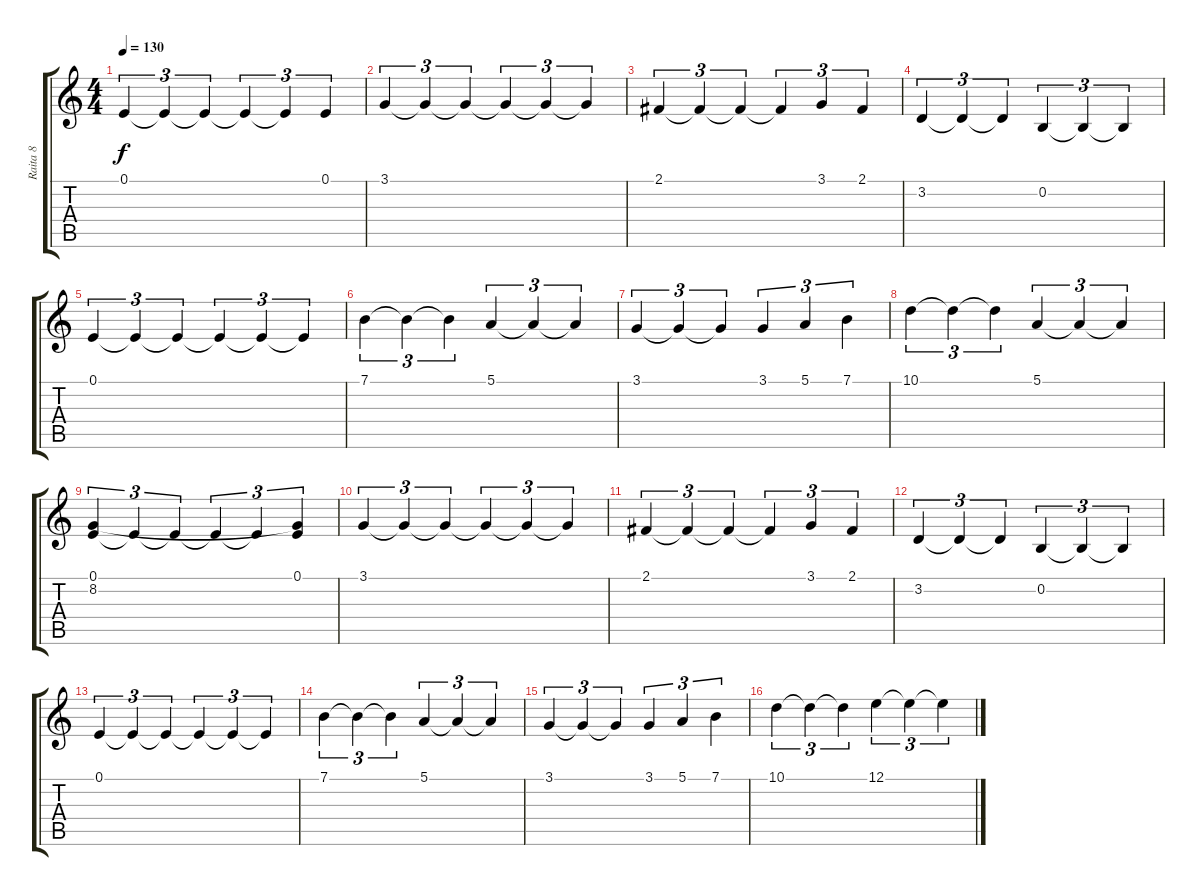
\track ("Raita 8" "Raita 8") {instrument choiraahs}
\staff {score tabs}
\tuning (E4 B3 G3 D3 A2 E2) {hide}
\ts (4 4)
\tempo 130
\clef g2
\ks c
0.1.4{tu (3 2) dy f} 0.1{t}.4{tu (3 2)} 0.1{t}.4{tu (3 2)} 0.1{t}.4{tu (3 2)} 0.1{t}.4{tu (3 2)} 0.1.4{tu (3 2)} |
3.1.4{tu (3 2)} 3.1{t}.4{tu (3 2)} 3.1{t}.4{tu (3 2)} 3.1{t}.4{tu (3 2)} 3.1{t}.4{tu (3 2)} 3.1{t}.4{tu (3 2)} |
2.1.4{tu (3 2)} 2.1{t}.4{tu (3 2)} 2.1{t}.4{tu (3 2)} 2.1{t}.4{tu (3 2)} 3.1.4{tu (3 2)} 2.1.4{tu (3 2)} |
3.2.4{tu (3 2)} 3.2{t}.4{tu (3 2)} 3.2{t}.4{tu (3 2)} 0.2.4{tu (3 2)} 0.2{t}.4{tu (3 2)} 0.2{t}.4{tu (3 2)} |
0.1.4{tu (3 2)} 0.1{t}.4{tu (3 2)} 0.1{t}.4{tu (3 2)} 0.1{t}.4{tu (3 2)} 0.1{t}.4{tu (3 2)} 0.1{t}.4{tu (3 2)} |
7.1.4{tu (3 2)} 7.1{t}.4{tu (3 2)} 7.1{t}.4{tu (3 2)} 5.1.4{tu (3 2)} 5.1{t}.4{tu (3 2)} 5.1{t}.4{tu (3 2)} |
3.1.4{tu (3 2)} 3.1{t}.4{tu (3 2)} 3.1{t}.4{tu (3 2)} 3.1.4{tu (3 2)} 5.1.4{tu (3 2)} 7.1.4{tu (3 2)} |
10.1.4{tu (3 2)} 10.1{t}.4{tu (3 2)} 10.1{t}.4{tu (3 2)} 5.1.4{tu (3 2)} 5.1{t}.4{tu (3 2)} 5.1{t}.4{tu (3 2)} |
(0.1 8.2).4{tu (3 2)} 0.1{t}.4{tu (3 2)} 0.1{t}.4{tu (3 2)} 0.1{t}.4{tu (3 2)} 0.1{t}.4{tu (3 2)} (0.1 8.2{t}).4{tu (3 2)} |
3.1.4{tu (3 2)} 3.1{t}.4{tu (3 2)} 3.1{t}.4{tu (3 2)} 3.1{t}.4{tu (3 2)} 3.1{t}.4{tu (3 2)} 3.1{t}.4{tu (3 2)} |
2.1.4{tu (3 2)} 2.1{t}.4{tu (3 2)} 2.1{t}.4{tu (3 2)} 2.1{t}.4{tu (3 2)} 3.1.4{tu (3 2)} 2.1.4{tu (3 2)} |
3.2.4{tu (3 2)} 3.2{t}.4{tu (3 2)} 3.2{t}.4{tu (3 2)} 0.2.4{tu (3 2)} 0.2{t}.4{tu (3 2)} 0.2{t}.4{tu (3 2)} |
0.1.4{tu (3 2)} 0.1{t}.4{tu (3 2)} 0.1{t}.4{tu (3 2)} 0.1{t}.4{tu (3 2)} 0.1{t}.4{tu (3 2)} 0.1{t}.4{tu (3 2)} |
7.1.4{tu (3 2)} 7.1{t}.4{tu (3 2)} 7.1{t}.4{tu (3 2)} 5.1.4{tu (3 2)} 5.1{t}.4{tu (3 2)} 5.1{t}.4{tu (3 2)} |
3.1.4{tu (3 2)} 3.1{t}.4{tu (3 2)} 3.1{t}.4{tu (3 2)} 3.1.4{tu (3 2)} 5.1.4{tu (3 2)} 7.1.4{tu (3 2)} |
10.1.4{tu (3 2)} 10.1{t}.4{tu (3 2)} 10.1{t}.4{tu (3 2)} 12.1.4{tu (3 2)} 12.1{t}.4{tu (3 2)} 12.1{t}.4{tu (3 2)}
